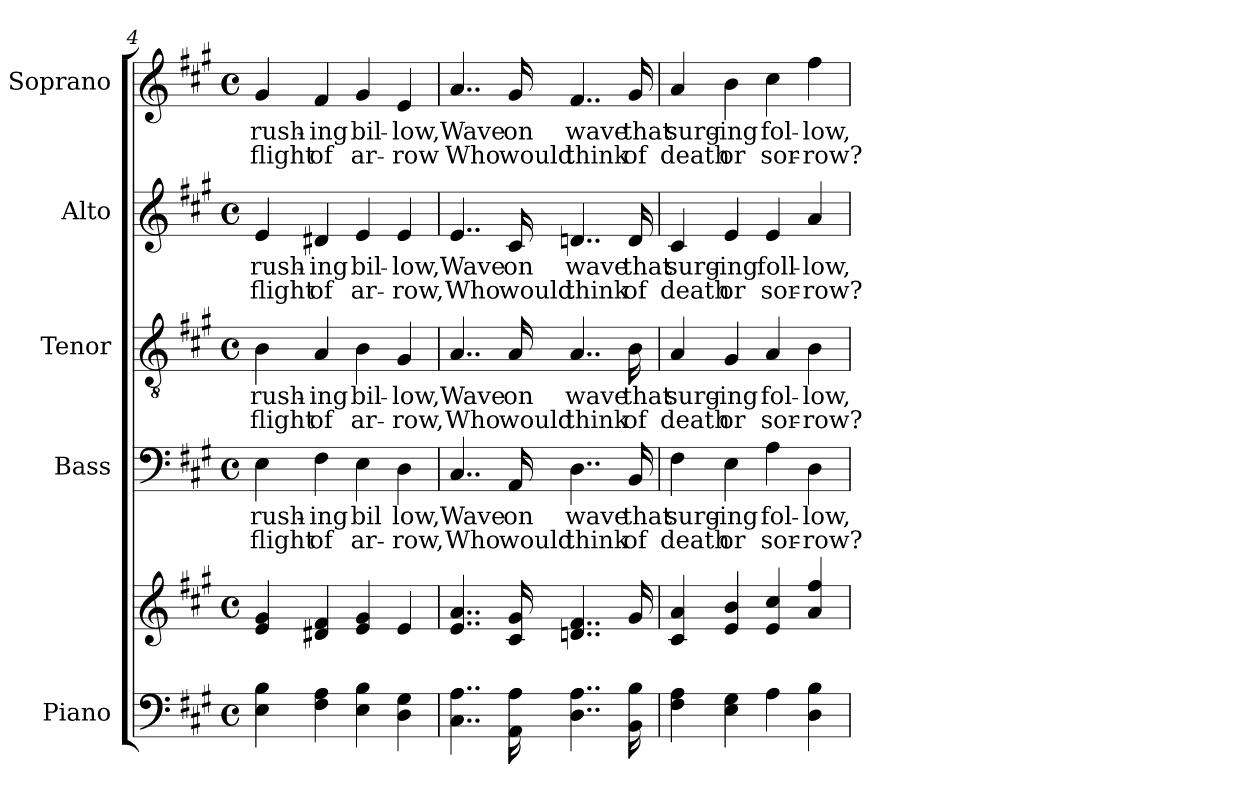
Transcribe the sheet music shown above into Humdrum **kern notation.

**kern	**kern	**kern	**text	**text	**kern	**text	**text	**kern	**text	**text	**kern	**text	**text
*part5	*part5	*part4	*part4	*part4	*part3	*part3	*part3	*part2	*part2	*part2	*part1	*part1	*part1
*staff6	*staff5	*staff4	*staff4	*staff4	*staff3	*staff3	*staff3	*staff2	*staff2	*staff2	*staff1	*staff1	*staff1
*I"Piano	*	*I"Bass	*	*	*I"Tenor	*	*	*I"Alto	*	*	*I"Soprano	*	*
*I'Pno.	*	*I'B.	*	*	*I'T.	*	*	*I'A.	*	*	*I'S.	*	*
*clefF4	*clefG2	*clefF4	*	*	*clefGv2	*	*	*clefG2	*	*	*clefG2	*	*
*	*	*	*	*	*ITrd7c12	*	*	*	*	*	*	*	*
*k[f#c#g#]	*k[f#c#g#]	*k[f#c#g#]	*	*	*k[f#c#g#]	*	*	*k[f#c#g#]	*	*	*k[f#c#g#]	*	*
*A:	*A:	*A:	*	*	*A:	*	*	*A:	*	*	*A:	*	*
*M4/4	*M4/4	*M4/4	*	*	*M4/4	*	*	*M4/4	*	*	*M4/4	*	*
*met(c)	*met(c)	*met(c)	*	*	*met(c)	*	*	*met(c)	*	*	*met(c)	*	*
=4	=4	=4	=4	=4	=4	=4	=4	=4	=4	=4	=4	=4	=4
!	!	!	!LO:LY:b:color=#000000	!LO:LY:b:color=#000000	!	!	!	!	!	!	!	!	!
!	!	!	!	!	!	!LO:LY:b:color=#000000	!LO:LY:b:color=#000000	!	!	!	!	!	!
!	!	!	!	!	!	!	!	!	!LO:LY:b:color=#000000	!LO:LY:b:color=#000000	!	!	!
!	!	!	!	!	!	!	!	!	!	!	!	!LO:LY:b:color=#000000	!LO:LY:b:color=#000000
4Ei\ 4Bi	4ei/ 4g#i	4Ei\	rush-	flight	4BBi\	rush-	flight	4ei/	rush-	flight	4g#i/	rush-	flight
!	!	!	!LO:LY:b:color=#000000	!LO:LY:b:color=#000000	!	!	!	!	!	!	!	!	!
!	!	!	!	!	!	!LO:LY:b:color=#000000	!LO:LY:b:color=#000000	!	!	!	!	!	!
!	!	!	!	!	!	!	!	!	!LO:LY:b:color=#000000	!LO:LY:b:color=#000000	!	!	!
!	!	!	!	!	!	!	!	!	!	!	!	!LO:LY:b:color=#000000	!LO:LY:b:color=#000000
4F#i\ 4Ai	4d#Xi/ 4f#i	4F#i\	-ing	of	4AAi/	-ing	of	4d#Xi/	-ing	of	4f#i/	-ing	of
!	!	!	!LO:LY:b:color=#000000	!LO:LY:b:color=#000000	!	!	!	!	!	!	!	!	!
!	!	!	!	!	!	!LO:LY:b:color=#000000	!LO:LY:b:color=#000000	!	!	!	!	!	!
!	!	!	!	!	!	!	!	!	!LO:LY:b:color=#000000	!LO:LY:b:color=#000000	!	!	!
!	!	!	!	!	!	!	!	!	!	!	!	!LO:LY:b:color=#000000	!LO:LY:b:color=#000000
4Ei\ 4Bi	4ei/ 4g#i	4Ei\	bil	ar-	4BBi\	bil-	ar-	4ei/	bil-	ar-	4g#i/	bil-	ar-
!	!	!	!LO:LY:b:color=#000000	!LO:LY:b:color=#000000	!	!	!	!	!	!	!	!	!
!	!	!	!	!	!	!LO:LY:b:color=#000000	!LO:LY:b:color=#000000	!	!	!	!	!	!
!	!	!	!	!	!	!	!	!	!LO:LY:b:color=#000000	!LO:LY:b:color=#000000	!	!	!
!	!	!	!	!	!	!	!	!	!	!	!	!LO:LY:b:color=#000000	!LO:LY:b:color=#000000
4Di\ 4G#i	4ei/	4Di\	low,	-row,	4GG#i/	-low,	-row,	4ei/	-low,	-row,	4ei/	-low,	-row
=5	=5	=5	=5	=5	=5	=5	=5	=5	=5	=5	=5	=5	=5
!	!	!	!LO:LY:b:color=#000000	!LO:LY:b:color=#000000	!	!	!	!	!	!	!	!	!
!	!	!	!	!	!	!LO:LY:b:color=#000000	!LO:LY:b:color=#000000	!	!	!	!	!	!
!	!	!	!	!	!	!	!	!	!LO:LY:b:color=#000000	!LO:LY:b:color=#000000	!	!	!
!	!	!	!	!	!	!	!	!	!	!	!	!LO:LY:b:color=#000000	!LO:LY:b:color=#000000
4..C#i\ 4..Ai	4..ei/ 4..ai	4..C#i/	Wave	Who	4..AAi/	Wave	Who	4..ei/	Wave	Who	4..ai/	Wave	Who
!	!	!	!LO:LY:b:color=#000000	!LO:LY:b:color=#000000	!	!	!	!	!	!	!	!	!
!	!	!	!	!	!	!LO:LY:b:color=#000000	!LO:LY:b:color=#000000	!	!	!	!	!	!
!	!	!	!	!	!	!	!	!	!LO:LY:b:color=#000000	!LO:LY:b:color=#000000	!	!	!
!	!	!	!	!	!	!	!	!	!	!	!	!LO:LY:b:color=#000000	!LO:LY:b:color=#000000
16AAi\ 16Ai	16c#i/ 16g#i	16AAi/	on	would	16AAi/	on	would	16c#i/	on	would	16g#i/	on	would
!	!	!	!LO:LY:b:color=#000000	!LO:LY:b:color=#000000	!	!	!	!	!	!	!	!	!
!	!	!	!	!	!	!LO:LY:b:color=#000000	!LO:LY:b:color=#000000	!	!	!	!	!	!
!	!	!	!	!	!	!	!	!	!LO:LY:b:color=#000000	!LO:LY:b:color=#000000	!	!	!
!	!	!	!	!	!	!	!	!	!	!	!	!LO:LY:b:color=#000000	!LO:LY:b:color=#000000
4..Di\ 4..Ai	4..dni/ 4..f#i	4..Di\	wave	think	4..AAi/	wave	think	4..dni/	wave	think	4..f#i/	wave	think
!	!	!	!LO:LY:b:color=#000000	!LO:LY:b:color=#000000	!	!	!	!	!	!	!	!	!
!	!	!	!	!	!	!LO:LY:b:color=#000000	!LO:LY:b:color=#000000	!	!	!	!	!	!
!	!	!	!	!	!	!	!	!	!LO:LY:b:color=#000000	!LO:LY:b:color=#000000	!	!	!
!	!	!	!	!	!	!	!	!	!	!	!	!LO:LY:b:color=#000000	!LO:LY:b:color=#000000
16BBi\ 16Bi	16g#i/	16BBi/	that	of	16BBi\	that	of	16di/	that	of	16g#i/	that	of
=6	=6	=6	=6	=6	=6	=6	=6	=6	=6	=6	=6	=6	=6
!	!	!	!LO:LY:b:color=#000000	!LO:LY:b:color=#000000	!	!	!	!	!	!	!	!	!
!	!	!	!	!	!	!LO:LY:b:color=#000000	!LO:LY:b:color=#000000	!	!	!	!	!	!
!	!	!	!	!	!	!	!	!	!LO:LY:b:color=#000000	!LO:LY:b:color=#000000	!	!	!
!	!	!	!	!	!	!	!	!	!	!	!	!LO:LY:b:color=#000000	!LO:LY:b:color=#000000
4F#i\ 4Ai	4c#i/ 4ai	4F#i\	surg-	death	4AAi/	surg-	death	4c#i/	surg-	death	4ai/	surg-	death
!	!	!	!LO:LY:b:color=#000000	!LO:LY:b:color=#000000	!	!	!	!	!	!	!	!	!
!	!	!	!	!	!	!LO:LY:b:color=#000000	!LO:LY:b:color=#000000	!	!	!	!	!	!
!	!	!	!	!	!	!	!	!	!LO:LY:b:color=#000000	!LO:LY:b:color=#000000	!	!	!
!	!	!	!	!	!	!	!	!	!	!	!	!LO:LY:b:color=#000000	!LO:LY:b:color=#000000
4Ei\ 4G#i	4ei/ 4bi	4Ei\	-ing	or	4GG#i/	-ing	or	4ei/	-ing	or	4bi\	-ing	or
!	!	!	!LO:LY:b:color=#000000	!LO:LY:b:color=#000000	!	!	!	!	!	!	!	!	!
!	!	!	!	!	!	!LO:LY:b:color=#000000	!LO:LY:b:color=#000000	!	!	!	!	!	!
!	!	!	!	!	!	!	!	!	!LO:LY:b:color=#000000	!LO:LY:b:color=#000000	!	!	!
!	!	!	!	!	!	!	!	!	!	!	!	!LO:LY:b:color=#000000	!LO:LY:b:color=#000000
4Ai\	4ei/ 4cc#i	4Ai\	fol-	sor-	4AAi/	fol-	sor-	4ei/	foll-	sor-	4cc#i\	fol-	sor-
!	!	!	!LO:LY:b:color=#000000	!LO:LY:b:color=#000000	!	!	!	!	!	!	!	!	!
!	!	!	!	!	!	!LO:LY:b:color=#000000	!LO:LY:b:color=#000000	!	!	!	!	!	!
!	!	!	!	!	!	!	!	!	!LO:LY:b:color=#000000	!LO:LY:b:color=#000000	!	!	!
!	!	!	!	!	!	!	!	!	!	!	!	!LO:LY:b:color=#000000	!LO:LY:b:color=#000000
4Di\ 4Bi	4ai/ 4ff#i	4Di\	-low,	-row?	4BBi\	-low,	-row?	4ai/	-low,	-row?	4ff#i\	-low,	-row?
=	=	=	=	=	=	=	=	=	=	=	=	=	=
*-	*-	*-	*-	*-	*-	*-	*-	*-	*-	*-	*-	*-	*-
